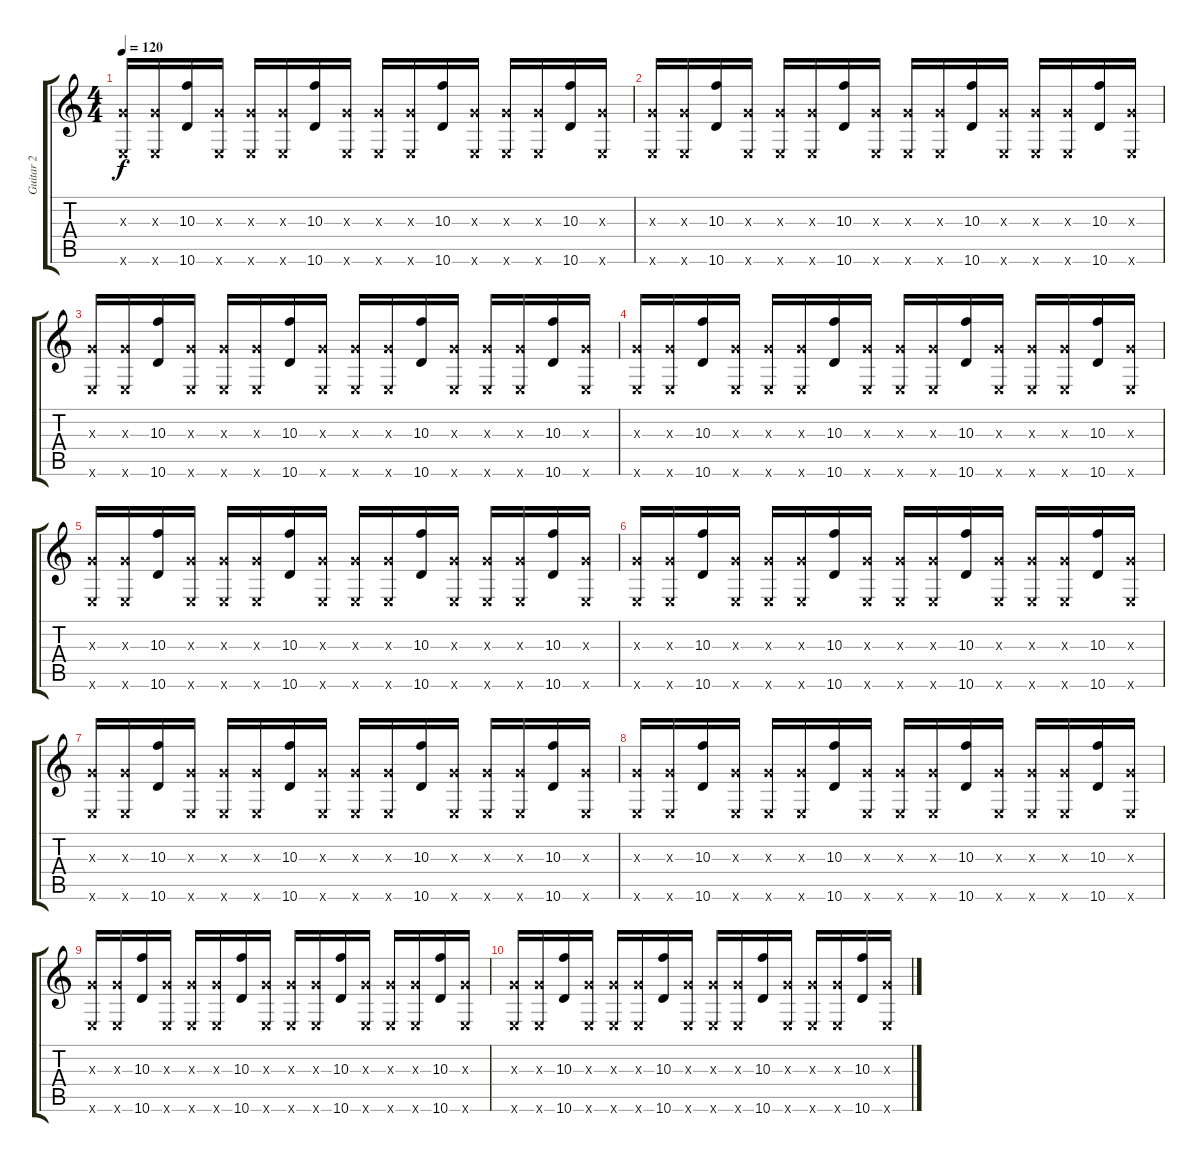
\track ("Guitar 2" "Guitar 2") {instrument acousticguitarnylon}
\staff {score tabs}
\tuning (E4 B3 G3 D3 A2 E2) {hide}
\ts (4 4)
\tempo 120
\clef g2
\ks c
(0.3{x} 0.6{x}).16{dy f volume 6} (0.3{x} 0.6{x}).16 (10.3 10.6).16 (0.3{x} 0.6{x}).16 (0.3{x} 0.6{x}).16 (0.3{x} 0.6{x}).16 (10.3 10.6).16 (0.3{x} 0.6{x}).16 (0.3{x} 0.6{x}).16 (0.3{x} 0.6{x}).16 (10.3 10.6).16 (0.3{x} 0.6{x}).16 (0.3{x} 0.6{x}).16 (0.3{x} 0.6{x}).16 (10.3 10.6).16 (0.3{x} 0.6{x}).16 |
(0.3{x} 0.6{x}).16 (0.3{x} 0.6{x}).16 (10.3 10.6).16 (0.3{x} 0.6{x}).16 (0.3{x} 0.6{x}).16 (0.3{x} 0.6{x}).16 (10.3 10.6).16 (0.3{x} 0.6{x}).16 (0.3{x} 0.6{x}).16 (0.3{x} 0.6{x}).16 (10.3 10.6).16 (0.3{x} 0.6{x}).16 (0.3{x} 0.6{x}).16 (0.3{x} 0.6{x}).16 (10.3 10.6).16 (0.3{x} 0.6{x}).16 |
(0.3{x} 0.6{x}).16{volume 5} (0.3{x} 0.6{x}).16 (10.3 10.6).16 (0.3{x} 0.6{x}).16 (0.3{x} 0.6{x}).16 (0.3{x} 0.6{x}).16 (10.3 10.6).16 (0.3{x} 0.6{x}).16 (0.3{x} 0.6{x}).16 (0.3{x} 0.6{x}).16 (10.3 10.6).16 (0.3{x} 0.6{x}).16 (0.3{x} 0.6{x}).16 (0.3{x} 0.6{x}).16 (10.3 10.6).16 (0.3{x} 0.6{x}).16 |
(0.3{x} 0.6{x}).16 (0.3{x} 0.6{x}).16 (10.3 10.6).16 (0.3{x} 0.6{x}).16 (0.3{x} 0.6{x}).16 (0.3{x} 0.6{x}).16 (10.3 10.6).16 (0.3{x} 0.6{x}).16 (0.3{x} 0.6{x}).16 (0.3{x} 0.6{x}).16 (10.3 10.6).16 (0.3{x} 0.6{x}).16 (0.3{x} 0.6{x}).16 (0.3{x} 0.6{x}).16 (10.3 10.6).16 (0.3{x} 0.6{x}).16 |
(0.3{x} 0.6{x}).16{volume 4} (0.3{x} 0.6{x}).16 (10.3 10.6).16 (0.3{x} 0.6{x}).16 (0.3{x} 0.6{x}).16 (0.3{x} 0.6{x}).16 (10.3 10.6).16 (0.3{x} 0.6{x}).16 (0.3{x} 0.6{x}).16 (0.3{x} 0.6{x}).16 (10.3 10.6).16 (0.3{x} 0.6{x}).16 (0.3{x} 0.6{x}).16 (0.3{x} 0.6{x}).16 (10.3 10.6).16 (0.3{x} 0.6{x}).16 |
(0.3{x} 0.6{x}).16 (0.3{x} 0.6{x}).16 (10.3 10.6).16 (0.3{x} 0.6{x}).16 (0.3{x} 0.6{x}).16 (0.3{x} 0.6{x}).16 (10.3 10.6).16 (0.3{x} 0.6{x}).16 (0.3{x} 0.6{x}).16 (0.3{x} 0.6{x}).16 (10.3 10.6).16 (0.3{x} 0.6{x}).16 (0.3{x} 0.6{x}).16 (0.3{x} 0.6{x}).16 (10.3 10.6).16 (0.3{x} 0.6{x}).16 |
(0.3{x} 0.6{x}).16{volume 3} (0.3{x} 0.6{x}).16 (10.3 10.6).16 (0.3{x} 0.6{x}).16 (0.3{x} 0.6{x}).16 (0.3{x} 0.6{x}).16 (10.3 10.6).16 (0.3{x} 0.6{x}).16 (0.3{x} 0.6{x}).16 (0.3{x} 0.6{x}).16 (10.3 10.6).16 (0.3{x} 0.6{x}).16 (0.3{x} 0.6{x}).16 (0.3{x} 0.6{x}).16 (10.3 10.6).16 (0.3{x} 0.6{x}).16 |
(0.3{x} 0.6{x}).16 (0.3{x} 0.6{x}).16 (10.3 10.6).16 (0.3{x} 0.6{x}).16 (0.3{x} 0.6{x}).16 (0.3{x} 0.6{x}).16 (10.3 10.6).16 (0.3{x} 0.6{x}).16 (0.3{x} 0.6{x}).16 (0.3{x} 0.6{x}).16 (10.3 10.6).16 (0.3{x} 0.6{x}).16 (0.3{x} 0.6{x}).16 (0.3{x} 0.6{x}).16 (10.3 10.6).16 (0.3{x} 0.6{x}).16 |
(0.3{x} 0.6{x}).16{volume 0} (0.3{x} 0.6{x}).16 (10.3 10.6).16 (0.3{x} 0.6{x}).16 (0.3{x} 0.6{x}).16 (0.3{x} 0.6{x}).16 (10.3 10.6).16 (0.3{x} 0.6{x}).16 (0.3{x} 0.6{x}).16 (0.3{x} 0.6{x}).16 (10.3 10.6).16 (0.3{x} 0.6{x}).16 (0.3{x} 0.6{x}).16 (0.3{x} 0.6{x}).16 (10.3 10.6).16 (0.3{x} 0.6{x}).16 |
(0.3{x} 0.6{x}).16 (0.3{x} 0.6{x}).16 (10.3 10.6).16 (0.3{x} 0.6{x}).16 (0.3{x} 0.6{x}).16 (0.3{x} 0.6{x}).16 (10.3 10.6).16 (0.3{x} 0.6{x}).16 (0.3{x} 0.6{x}).16 (0.3{x} 0.6{x}).16 (10.3 10.6).16 (0.3{x} 0.6{x}).16 (0.3{x} 0.6{x}).16 (0.3{x} 0.6{x}).16 (10.3 10.6).16 (0.3{x} 0.6{x}).16
